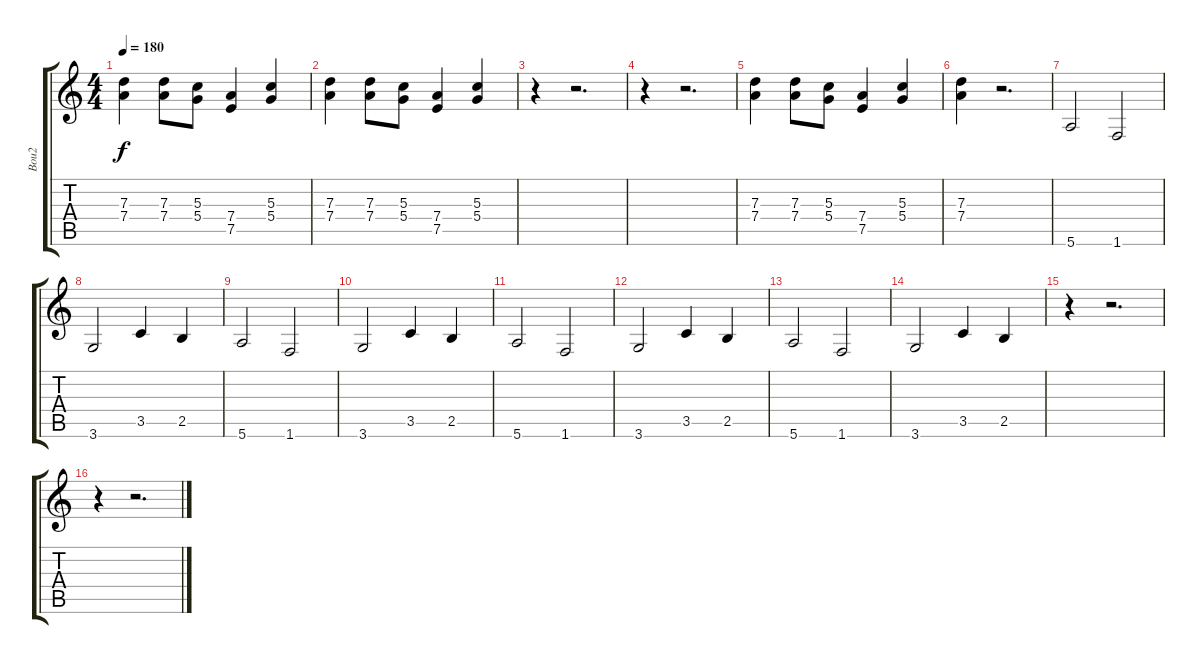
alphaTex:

\track ("Bou2" "Bou2") {instrument distortionguitar}
\staff {score tabs}
\tuning (E4 B3 G3 D3 A2 E2) {hide}
\ts (4 4)
\tempo 180
\clef g2
\ks c
(7.3 7.4).4{dy f} (7.3 7.4).8 (5.3 5.4).8 (7.4 7.5).4 (5.3 5.4).4 |
(7.3 7.4).4 (7.3 7.4).8 (5.3 5.4).8 (7.4 7.5).4 (5.3 5.4).4 |
r.4 r.2{d} |
r.4 r.2{d} |
(7.3 7.4).4 (7.3 7.4).8 (5.3 5.4).8 (7.4 7.5).4 (5.3 5.4).4 |
(7.3 7.4).4 r.2{d} |
5.6.2 1.6.2 |
3.6.2 3.5.4 2.5.4 |
5.6.2 1.6.2 |
3.6.2 3.5.4 2.5.4 |
5.6.2 1.6.2 |
3.6.2 3.5.4 2.5.4 |
5.6.2 1.6.2 |
3.6.2 3.5.4 2.5.4 |
r.4 r.2{d} |
r.4 r.2{d}
